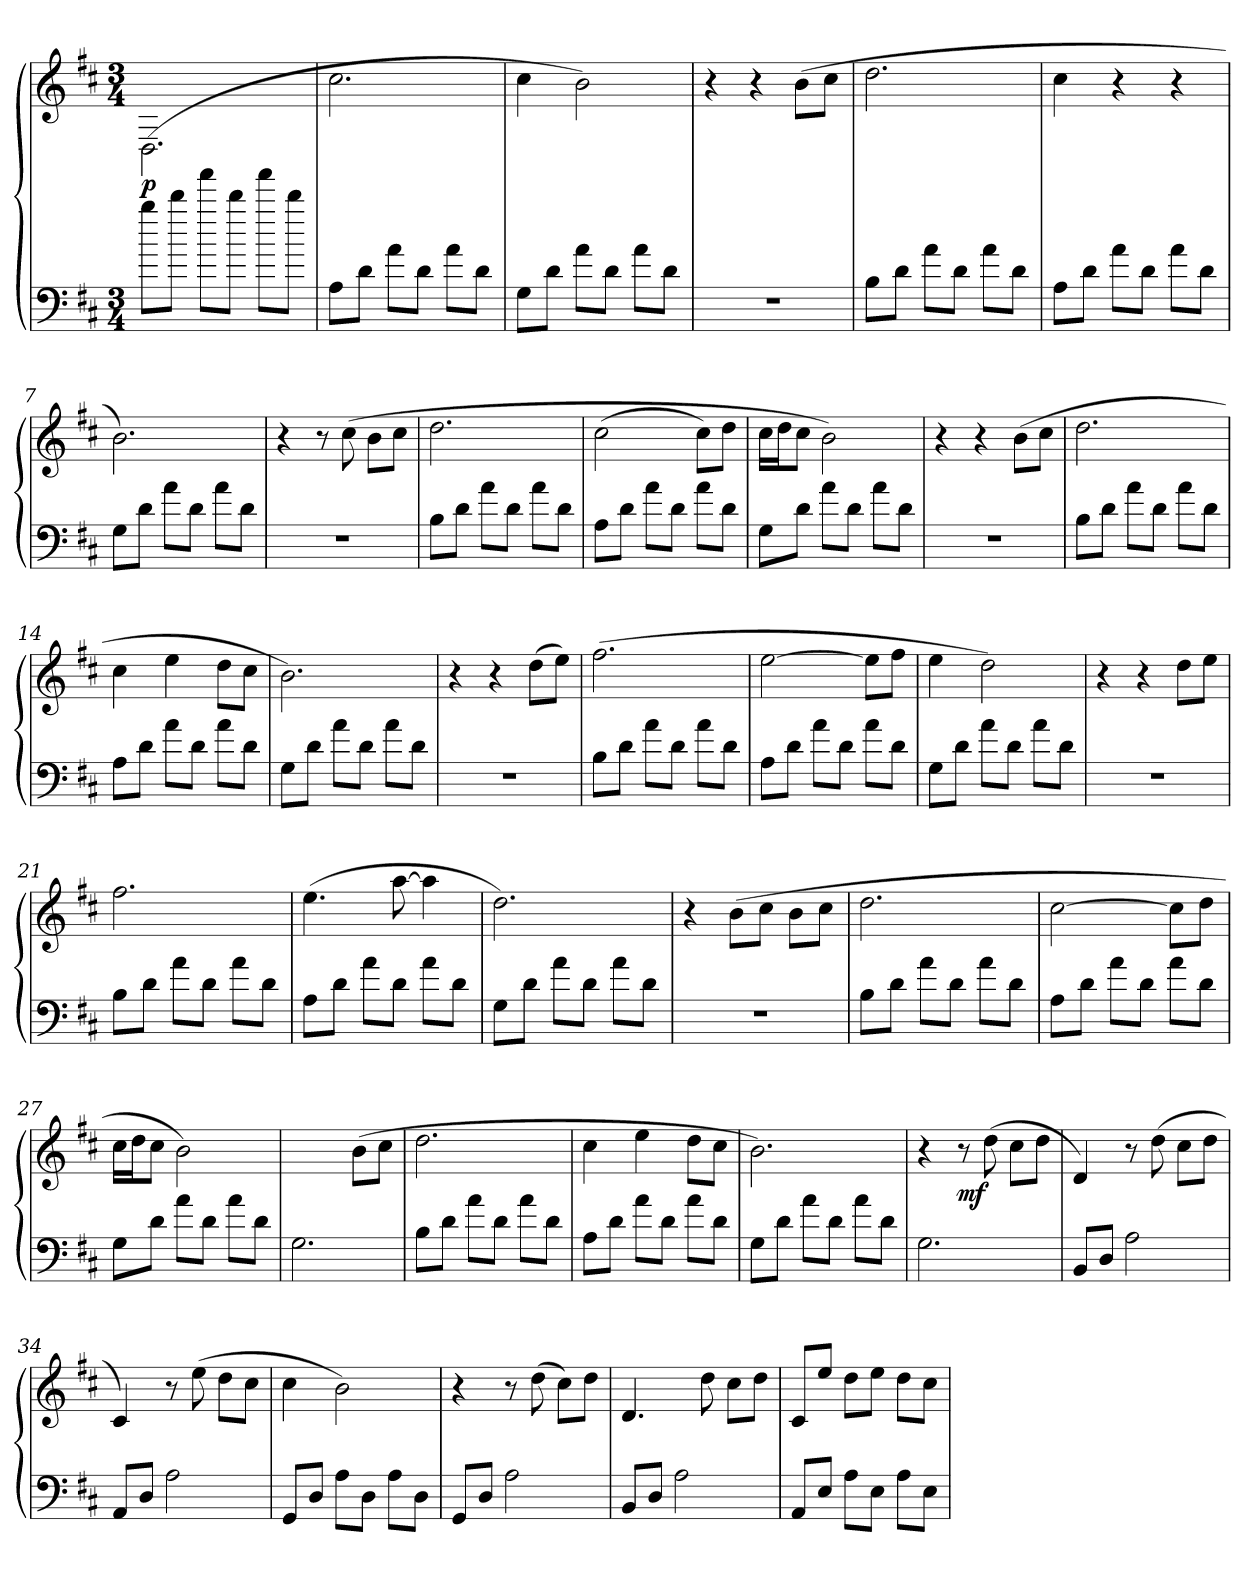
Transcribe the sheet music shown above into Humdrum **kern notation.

**kern	**kern	**dynam
*part1	*part1	*part1
*staff2	*staff1	*staff1/2
*clefF4	*clefG2	*
*k[f#c#]	*k[f#c#]	*
*M3/4	*M3/4	*
=1	=1	=1
!	!	!LO:DY:b
8bb\L	(2.D\	p
8ddd\J	.	.
8aaa\L	.	.
8ddd\J	.	.
8aaa\L	.	.
8ddd\J	.	.
=2	=2	=2
8A\L	2.cc#\	.
8d\J	.	.
8a\L	.	.
8d\J	.	.
8a\L	.	.
8d\J	.	.
=3	=3	=3
8G\L	4cc#\	.
8d\J	.	.
8a\L	2b\)	.
8d\J	.	.
8a\L	.	.
8d\J	.	.
=4	=4	=4
2.r	4r	.
.	4r	.
.	(8b\L	.
.	8cc#\J	.
=5	=5	=5
8B\L	2.dd\	.
8d\J	.	.
8a\L	.	.
8d\J	.	.
8a\L	.	.
8d\J	.	.
!!LO:LB:g=z
=6	=6	=6
8A\L	4cc#\	.
8d\J	.	.
8a\L	4r	.
8d\J	.	.
8a\L	4r	.
8d\J	.	.
=7	=7	=7
8G\L	2.b\)	.
8d\J	.	.
8a\L	.	.
8d\J	.	.
8a\L	.	.
8d\J	.	.
=8	=8	=8
2.r	4r	.
.	8r	.
.	(8cc#\	.
.	8b\L	.
.	8cc#\J	.
=9	=9	=9
8B\L	2.dd\	.
8d\J	.	.
8a\L	.	.
8d\J	.	.
8a\L	.	.
8d\J	.	.
=10	=10	=10
8A\L	(2cc#\	.
8d\J	.	.
8a\L	.	.
8d\J	.	.
8a\L	8cc#\L)	.
8d\J	8dd\J	.
!!LO:LB:g=z
=11	=11	=11
8G\L	16cc#\LL	.
.	16dd\J	.
8d\J	8cc#\J	.
8a\L	2b\)	.
8d\J	.	.
8a\L	.	.
8d\J	.	.
=12	=12	=12
2.r	4r	.
.	4r	.
.	(8b\L	.
.	8cc#\J	.
=13	=13	=13
8B\L	2.dd\	.
8d\J	.	.
8a\L	.	.
8d\J	.	.
8a\L	.	.
8d\J	.	.
=14	=14	=14
8A\L	4cc#\	.
8d\J	.	.
8a\L	4ee\	.
8d\J	.	.
8a\L	8dd\L	.
8d\J	8cc#\J	.
=15	=15	=15
8G\L	2.b\)	.
8d\J	.	.
8a\L	.	.
8d\J	.	.
8a\L	.	.
8d\J	.	.
=16	=16	=16
2.r	4r	.
.	4r	.
.	(8dd\L	.
.	8ee\J)	.
!!LO:LB:g=z
=17	=17	=17
8B\L	(2.ff#\	.
8d\J	.	.
8a\L	.	.
8d\J	.	.
8a\L	.	.
8d\J	.	.
=18	=18	=18
8A\L	[2ee\	.
8d\J	.	.
8a\L	.	.
8d\J	.	.
8a\L	8ee\L]	.
8d\J	8ff#\J	.
=19	=19	=19
8G\L	4ee\	.
8d\J	.	.
8a\L	2dd\)	.
8d\J	.	.
8a\L	.	.
8d\J	.	.
=20	=20	=20
2.r	4r	.
.	4r	.
.	8dd\L	.
.	8ee\J	.
=21	=21	=21
8B\L	2.ff#\	.
8d\J	.	.
8a\L	.	.
8d\J	.	.
8a\L	.	.
8d\J	.	.
!!LO:LB:g=z
=22	=22	=22
8A\L	(4.ee\	.
8d\J	.	.
8a\L	.	.
8d\J	[8aa\	.
8a\L	4aa\]	.
8d\J	.	.
=23	=23	=23
8G\L	2.dd\)	.
8d\J	.	.
8a\L	.	.
8d\J	.	.
8a\L	.	.
8d\J	.	.
=24	=24	=24
2.r	4r	.
.	(8b\L	.
.	8cc#\J	.
.	8b\L	.
.	8cc#\J	.
=25	=25	=25
8B\L	2.dd\	.
8d\J	.	.
8a\L	.	.
8d\J	.	.
8a\L	.	.
8d\J	.	.
=26	=26	=26
8A\L	[2cc#\	.
8d\J	.	.
8a\L	.	.
8d\J	.	.
8a\L	8cc#\L]	.
8d\J	8dd\J	.
!!LO:PB:g=z
=27	=27	=27
8G\L	16cc#\LL	.
.	16dd\J	.
8d\J	8cc#\J	.
8a\L	2b\)	.
8d\J	.	.
8a\L	.	.
8d\J	.	.
=28	=28	=28
2.G\	2ryy	.
.	(8b\L	.
.	8cc#\J	.
=29	=29	=29
8B\L	2.dd\	.
8d\J	.	.
8a\L	.	.
8d\J	.	.
8a\L	.	.
8d\J	.	.
=30	=30	=30
8A\L	4cc#\	.
8d\J	.	.
8a\L	4ee\	.
8d\J	.	.
8a\L	8dd\L	.
8d\J	8cc#\J	.
=31	=31	=31
8G\L	2.b\)	.
8d\J	.	.
8a\L	.	.
8d\J	.	.
8a\L	.	.
8d\J	.	.
=32	=32	=32
2.G\	4r	.
!	!	!LO:DY:b
.	8r	mf
.	(8dd\	.
.	8cc#\L	.
.	8dd\J	.
!!LO:LB:g=z
=33	=33	=33
8BB/L	4d/)	.
8D/J	.	.
2A\	8r	.
.	(8dd\	.
.	8cc#\L	.
.	8dd\J	.
=34	=34	=34
8AA/L	4c#/)	.
8D/J	.	.
2A\	8r	.
.	(8ee\	.
.	8dd\L	.
.	8cc#\J	.
=35	=35	=35
8GG/L	4cc#\	.
8D/J	.	.
8A\L	2b\)	.
8D\J	.	.
8A\L	.	.
8D\J	.	.
=36	=36	=36
8GG/L	4r	.
8D/J	.	.
2A\	8r	.
.	(8dd\	.
.	8cc#\L)	.
.	8dd\J	.
=37	=37	=37
8BB/L	4.d/	.
8D/J	.	.
2A\	.	.
.	8dd\	.
.	8cc#\L	.
.	8dd\J	.
!!LO:LB:g=z
=38	=38	=38
8AA/L	8c#/L	.
8E/J	8ee/J	.
8A\L	8dd\L	.
8E\J	8ee\J	.
8A\L	8dd\L	.
8E\J	8cc#\J	.
=	=	=
*-	*-	*-
